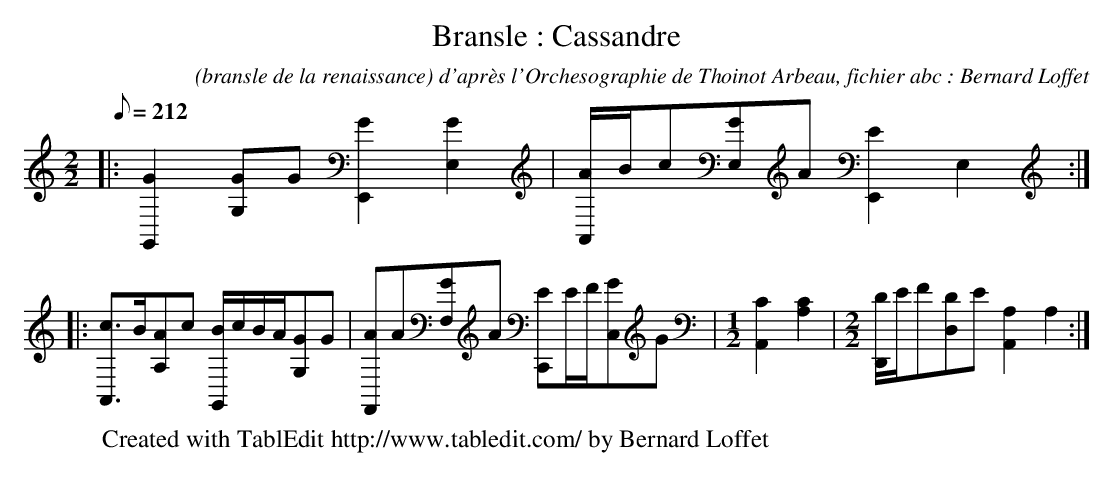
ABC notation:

X:1
T:Bransle : Cassandre
C:(bransle de la renaissance) d'après l'Orchesographie de Thoinot Arbeau, fichier abc : Bernard Loffet
L:1/8
Q:212
M:2/2
K:C
|: [G2G,,2][GG,]G [G2E,,2][G2E,2] | [A/A,,/]B/c[GE,]A [E2E,,2]E,2 :|: [c3/2A,,3/2]B/[AA,]c [B/G,,/]c/B/A/[GG,]G | \
 [AF,,]A[GF,]A [EC,,]E/F/[GC,]G | \
M:1/2
 [C2A,,2][C2A,2] | \
M:2/2
 [D/D,,/]E/F[DD,]E [A,2A,,2]A,2 :| \
W:Created with TablEdit http://www.tabledit.com/ by Bernard Loffet
